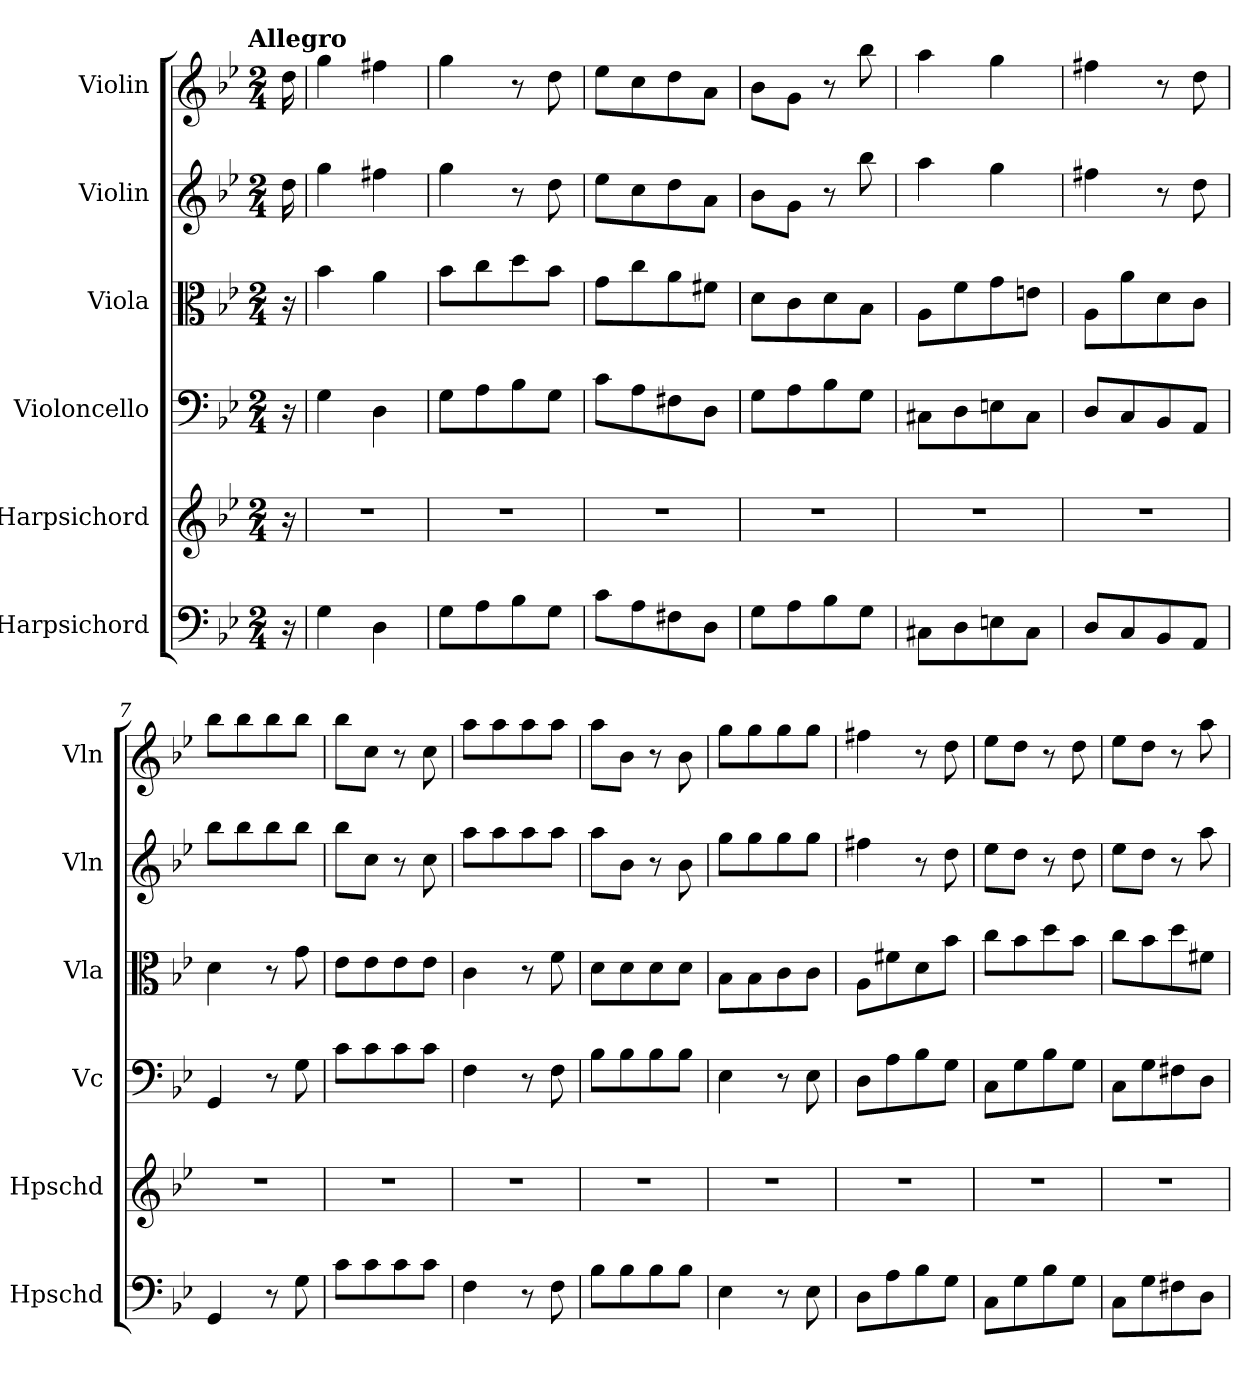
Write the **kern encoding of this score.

**kern	**kern	**kern	**kern	**kern	**kern
*part6	*part5	*part4	*part3	*part2	*part1
*staff6	*staff5	*staff4	*staff3	*staff2	*staff1
*I"Harpsichord	*I"Harpsichord	*I"Violoncello	*I"Viola	*I"Violin	*I"Violin
*I'Hpschd	*I'Hpschd	*I'Vc	*I'Vla	*I'Vln	*I'Vln
*clefF4	*clefG2	*clefF4	*clefC3	*clefG2	*clefG2
*k[b-e-]	*k[b-e-]	*k[b-e-]	*k[b-e-]	*k[b-e-]	*k[b-e-]
!!LO:TX:omd:t=Allegro
*M2/4	*M2/4	*M2/4	*M2/4	*M2/4	*M2/4
*MM120	*MM120	*MM120	*MM120	*MM120	*MM120
=	=	=	=	=	=
16r	16r	16r	16r	16dd\	16dd\
=1	=1	=1	=1	=1	=1
4G\	2r	4G\	4b-\	4gg\	4gg\
4D\	.	4D\	4a\	4ff#X\	4ff#X\
=2	=2	=2	=2	=2	=2
8G\L	2r	8G\L	8b-\L	4gg\	4gg\
8A\	.	8A\	8cc\	.	.
8B-\	.	8B-\	8dd\	8r	8r
8G\J	.	8G\J	8b-\J	8dd\	8dd\
=3	=3	=3	=3	=3	=3
8c\L	2r	8c\L	8g\L	8ee-\L	8ee-\L
8A\	.	8A\	8cc\	8cc\	8cc\
8F#X\	.	8F#X\	8a\	8dd\	8dd\
8D\J	.	8D\J	8f#X\J	8a\J	8a\J
=4	=4	=4	=4	=4	=4
8G\L	2r	8G\L	8d\L	8b-\L	8b-\L
8A\	.	8A\	8c\	8g\J	8g\J
8B-\	.	8B-\	8d\	8r	8r
8G\J	.	8G\J	8B-\J	8bb-\	8bb-\
=5	=5	=5	=5	=5	=5
8C#X\L	2r	8C#X\L	8A\L	4aa\	4aa\
8D\	.	8D\	8f\	.	.
8En\	.	8En\	8g\	4gg\	4gg\
8C#\J	.	8C#\J	8en\J	.	.
=6	=6	=6	=6	=6	=6
8D/L	2r	8D/L	8A\L	4ff#X\	4ff#X\
8C/	.	8C/	8a\	.	.
8BB-/	.	8BB-/	8d\	8r	8r
8AA/J	.	8AA/J	8c\J	8dd\	8dd\
=7	=7	=7	=7	=7	=7
4GG/	2r	4GG/	4d\	8bb-\L	8bb-\L
.	.	.	.	8bb-\	8bb-\
8r	.	8r	8r	8bb-\	8bb-\
8G\	.	8G\	8g\	8bb-\J	8bb-\J
=8	=8	=8	=8	=8	=8
8c\L	2r	8c\L	8e-\L	8bb-\L	8bb-\L
8c\	.	8c\	8e-\	8cc\J	8cc\J
8c\	.	8c\	8e-\	8r	8r
8c\J	.	8c\J	8e-\J	8cc\	8cc\
=9	=9	=9	=9	=9	=9
4F\	2r	4F\	4c\	8aa\L	8aa\L
.	.	.	.	8aa\	8aa\
8r	.	8r	8r	8aa\	8aa\
8F\	.	8F\	8f\	8aa\J	8aa\J
=10	=10	=10	=10	=10	=10
8B-\L	2r	8B-\L	8d\L	8aa\L	8aa\L
8B-\	.	8B-\	8d\	8b-\J	8b-\J
8B-\	.	8B-\	8d\	8r	8r
8B-\J	.	8B-\J	8d\J	8b-\	8b-\
=11	=11	=11	=11	=11	=11
4E-\	2r	4E-\	8B-\L	8gg\L	8gg\L
.	.	.	8B-\	8gg\	8gg\
8r	.	8r	8c\	8gg\	8gg\
8E-\	.	8E-\	8c\J	8gg\J	8gg\J
=12	=12	=12	=12	=12	=12
8D\L	2r	8D\L	8A\L	4ff#X\	4ff#X\
8A\	.	8A\	8f#X\	.	.
8B-\	.	8B-\	8d\	8r	8r
8G\J	.	8G\J	8b-\J	8dd\	8dd\
=13	=13	=13	=13	=13	=13
8C\L	2r	8C\L	8cc\L	8ee-\L	8ee-\L
8G\	.	8G\	8b-\	8dd\J	8dd\J
8B-\	.	8B-\	8dd\	8r	8r
8G\J	.	8G\J	8b-\J	8dd\	8dd\
=14	=14	=14	=14	=14	=14
8C\L	2r	8C\L	8cc\L	8ee-\L	8ee-\L
8G\	.	8G\	8b-\	8dd\J	8dd\J
8F#X\	.	8F#X\	8dd\	8r	8r
8D\J	.	8D\J	8f#X\J	8aa\	8aa\
=	=	=	=	=	=
*-	*-	*-	*-	*-	*-
